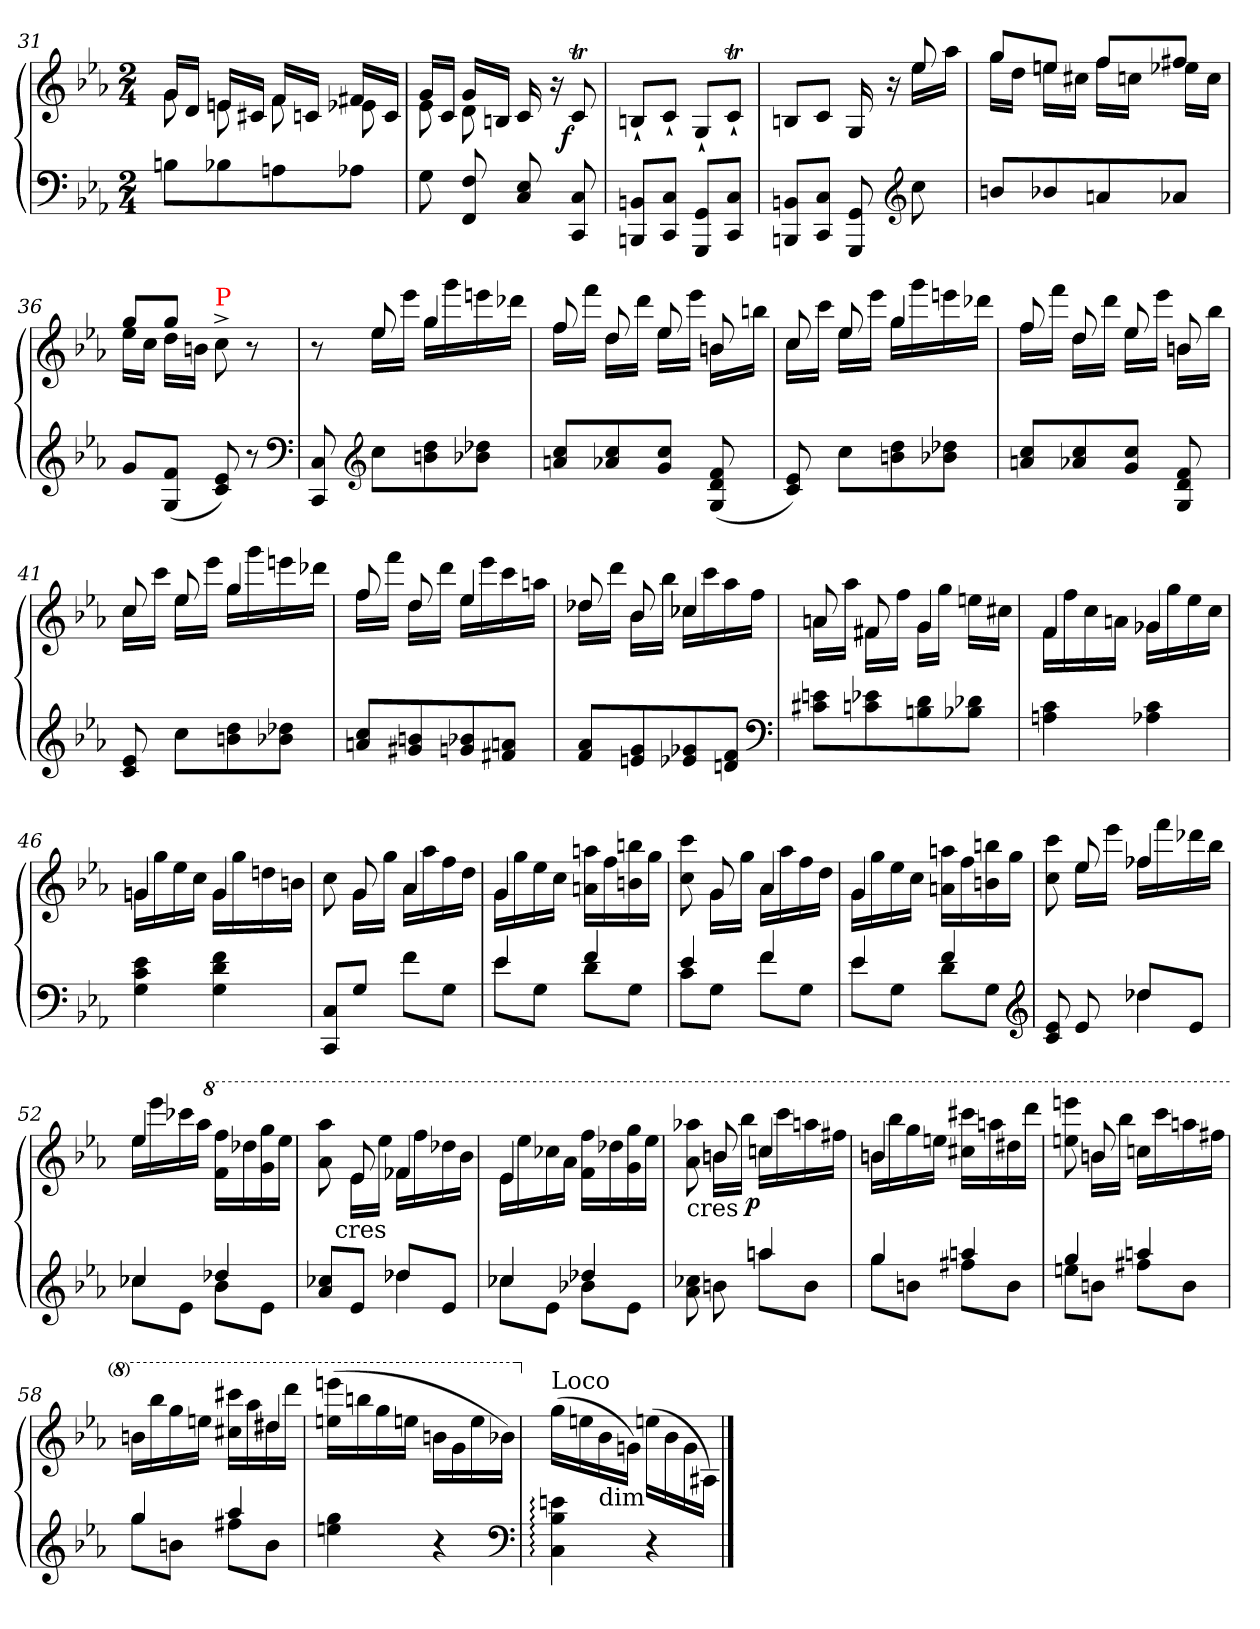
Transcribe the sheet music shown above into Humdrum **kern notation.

**kern	**kern	**dynam
*part1	*part1	*part1
*staff2	*staff1	*staff1/2
*clefF4	*clefG2	*
*k[b-e-a-]	*k[b-e-a-]	*
*c:	*c:	*
*M2/4	*M2/4	*
=31	=31	=31
*	*^	*
8Bn\L	16gLL	8g\	.
.	16d/JJ	.	.
8B-X	16enLL	8en\	.
.	16c#X/JJ	.	.
8An	16fLL	8f\	.
.	16cn/JJ	.	.
8A-XJ	16f#X/LL	8e-X\	.
.	16cJJ	.	.
=32	=32	=32	=32
8G\	16gLL	8e-\	.
.	16c/JJ	.	.
8F/ 8FF/	16gLL	8d\	.
.	16Bn/JJ	.	.
8E-/ 8C/	16c/	4ryy	.
.	16r	.	.
!	!	!	!LO:DY:b:rj
8C/ 8CC/	8cT	.	f
*	*v	*v	*
=33	=33	=33
8BBn/ 8BBBn/L	8Bn`>L	.
8C/ 8CC/J	8c`>J	.
8GG/ 8GGG/L	8G`>L	.
8C/ 8CC/J	8cT`>J	.
=34	=34	=34
*	*^	*
8BBn/ 8BBBn/L	8BnL	4.ryy	.
8C 8CCJ	8cJ	.	.
8GG 8GGG	16G	.	.
.	16r	.	.
*clefG2	*	*	*
8cc\	8ee-/	16ee-LL	.
.	.	16aa-\JJ	.
=35	=35	=35	=35
8bn/L	8ggL	16ggLL	.
.	.	16ddJJ	.
8b-X/	8eenJ	16eenLL	.
.	.	16cc#XJJ	.
8an/	8ffL	16ffLL	.
.	.	16ccnJJ	.
8a-X/J	8ff#XJ	16ee-XLL	.
.	.	16ccJJ	.
=36	=36	=36	=36
8g/L	8ggL	16ee-LL	.
.	.	16ccJJ	.
(>8f/ 8G/J	8ggJ	16ddLL	.
.	.	16bnJJ	.
!	!LO:TX:a:color=red:t=P	!	!
8e-/ 8c/)	4ryy	8cc^<	.
8r	.	8r	.
*clefF4	*	*	*
=37	=37	=37	=37
8C/ 8CC/	8r	8ryy	.
*clefG2	*	*	*
8cc\L	8ee-/	16ee-\LL	.
.	.	16eee-\JJ	.
8dd\ 8bn\	4gg/	16gg\LL	.
.	.	16ggg\	.
8dd-X 8b-XJ	.	16eeen\	.
.	.	16ddd-X\JJ	.
=38	=38	=38	=38
8cc/ 8an/L	8ff/	16ff\LL	.
.	.	16fff\JJ	.
8cc/ 8a-X/	8dd/	16dd\LL	.
.	.	16dddJJ	.
8cc/ 8g/J	8ee-/	16ee-\LL	.
.	.	16eee-JJ	.
(>8f/ 8d/ 8G/	8bn/	16bn\LL	.
.	.	16bb\JJ	.
=39	=39	=39	=39
8e-/ 8c/)	8cc/	16cc\LL	.
.	.	16cccJJ	.
8ccL	8ee-/	16ee-\LL	.
.	.	16eee-JJ	.
8dd\ 8bn\	4gg/	16gg\LL	.
.	.	16ggg\	.
8dd-X\ 8b-X\J	.	16eeen\	.
.	.	16ddd-XJJ	.
=40	=40	=40	=40
8cc/ 8an/L	8ff/	16ff\LL	.
.	.	16fffJJ	.
8cc/ 8a-X/	8dd/	16dd\LL	.
.	.	16dddJJ	.
8cc/ 8g/J	8ee-/	16ee-\LL	.
.	.	16eee-JJ	.
8f/ 8d/ 8G/	8bn/	16bn\LL	.
.	.	16bb-JJ	.
=41	=41	=41	=41
8e- 8c	8cc/	16cc\LL	.
.	.	16cccJJ	.
8ccL	8ee-/	16ee-\LL	.
.	.	16eee-JJ	.
8dd\ 8bn\	4gg/	16gg\LL	.
.	.	16ggg	.
8dd-X 8b-XJ	.	16eeen	.
.	.	16ddd-XJJ	.
=42	=42	=42	=42
8cc/ 8an/L	8ff/	16ff\LL	.
.	.	16fffJJ	.
8bn/ 8g#/	8dd/	16dd\LL	.
.	.	16dddJJ	.
8b-X/ 8g/	4ee-/	16ee-\LL	.
.	.	16eee-	.
8an/ 8f#X/J	.	16ccc	.
.	.	16aanJJ	.
=43	=43	=43	=43
8a-/ 8f/L	8dd-X/	16dd-X\LL	.
.	.	16dddJJ	.
8g 8en	8b-/	16b-\LL	.
.	.	16bb-JJ	.
8g-X/ 8e-X/	4cc-X/	16cc-X\LL	.
.	.	16ccc	.
8f 8dnJ	.	16aa-	.
.	.	16ffJJ	.
*clefF4	*	*	*
=44	=44	=44	=44
8en\ 8c#X\L	8an/	16an\LL	.
.	.	16aa-JJ	.
8e-X\ 8cn\	8f#X/	16f#X\LL	.
.	.	16ffJJ	.
8d 8Bn	4g/	16g\LL	.
.	.	16ggJJ	.
8d-X 8B-XJ	.	16eenLL	.
.	.	16cc#XJJ	.
=45	=45	=45	=45
4c\ 4An\	4f/	16f\LL	.
.	.	16ff	.
.	.	16cc	.
.	.	16anJJ	.
4c\ 4A-X\	4g-X/	16g-X\LL	.
.	.	16gg	.
.	.	16ee-	.
.	.	16ccJJ	.
=46	=46	=46	=46
4e-\ 4c\ 4G\	4gn/	16gn\LL	.
.	.	16gg	.
.	.	16ee-	.
.	.	16ccJJ	.
4f\ 4d\ 4G\	4g/	16g\LL	.
.	.	16gg	.
.	.	16ddn	.
.	.	16bnJJ	.
=47	=47	=47	=47
8C/ 8CC/L	8ryy	8cc\	.
8GJ	8g/	16g\LL	.
.	.	16ggJJ	.
8fL	4a-/	16a-\LL	.
.	.	16aa-	.
8G\J	.	16ff	.
.	.	16ddJJ	.
=48	=48	=48	=48
*^	*	*	*
4e-	8e-L	4g/	16g\LL	.
.	.	.	16gg	.
.	8G\J	.	16ee-	.
.	.	.	16ccJJ	.
4f/	8d\L	4ryy	16aa\ 16an\LL	.
.	.	.	16ff	.
.	8GJ	.	16bb 16bn	.
.	.	.	16ggJJ	.
=49	=49	=49	=49	=49
4e-/	8c\L	8ryy	8ccc\ 8cc\	.
.	8GJ	8g/	16g\LL	.
.	.	.	16ggJJ	.
4f	8fL	4a-/	16a-\LL	.
.	.	.	16aa-	.
.	8G\J	.	16ff	.
.	.	.	16ddJJ	.
=50	=50	=50	=50	=50
4e-	8e-L	4g/	16g\LL	.
.	.	.	16gg	.
.	8GJ	.	16ee-	.
.	.	.	16ccJJ	.
4f/	8dL	4ryy	16aa\ 16an\LL	.
.	.	.	16ff	.
.	8GJ	.	16bb 16bn	.
.	.	.	16ggJJ	.
*clefG2	*	*	*	*
=51	=51	=51	=51	=51
8e-/ 8c/	4ryy	8ryy	8ccc\ 8cc\	.
8e-/	.	8ee-/	16ee-\LL	.
.	.	.	16eee-JJ	.
8dd-X/L	4dd-X\	4ff-X/	16ff-X\LL	.
.	.	.	16fff	.
8e-J	.	.	16ddd-X	.
.	.	.	16bb-JJ	.
=52	=52	=52	=52	=52
4cc-X/	8cc-X\L	4ee-/	16ee-\LL	.
.	.	.	16eee-	.
.	8e-J	.	16ccc-X	.
.	.	.	16aa-JJ	.
*	*	*8va	*	*
4dd-X/	8b-\L	4ryy	16fff\ 16ff\LL	.
.	.	.	16ddd-X	.
.	8e-J	.	16ggg 16gg	.
.	.	.	16eee-JJ	.
=53	=53	=53	=53	=53
*	*	*	*^	*
8cc-X/ 8a-/L	4ryy	8ryy	8aaa-\ 8aa-\	16ryy	.
!	!	!	!	!LO:TX:b:t=cres	!
.	.	.	.	4..ryy	.
8e-J	.	8ee-/	16ee-\LL	.	.
.	.	.	16eee-JJ	.	.
8dd-X/L	4dd-X\	4ff-X/	16ff-X\LL	.	.
.	.	.	16fff	.	.
8e-J	.	.	16ddd-X	.	.
.	.	.	16bb-JJ	.	.
*	*	*	*v	*v	*
=54	=54	=54	=54	=54
4cc-X	8cc-XL	4ee-/	16ee-\LL	.
.	.	.	16eee-	.
.	8e-\J	.	16ccc-X	.
.	.	.	16aa-JJ	.
4dd-X	8b-X\L	4ryy	16fff\ 16ff\LL	.
.	.	.	16ddd-X	.
.	8e-J	.	16ggg 16gg	.
.	.	.	16eee-JJ	.
=55	=55	=55	=55	=55
!	!	!LO:TX:b:t=cres	!	!
4ryy	8cc-X\ 8a-\	8ryy	8aaa-X\ 8aa-\	.
.	8bn\	8bbn/	16bbn\LL	.
.	.	.	16bbb-JJ	.
!	!	!	!	!LO:DY:b:rj
4aan	8aanL	4cccn/	16cccn\LL	p
.	.	.	16cccc	.
.	8bJ	.	16aaan	.
.	.	.	16fff#XJJ	.
=56	=56	=56	=56	=56
4gg	8ggL	4bbn/	16bbn\LL	.
.	.	.	16bbb-	.
.	8bJ	.	16ggg	.
.	.	.	16eeenJJ	.
4aan/	8ff#X\L	8ryy	16cccc#X\ 16ccc#X\LL	.
.	.	.	16aaan	.
.	8bJ	8ryy	16ddd#X	.
.	.	.	16ddddJJ	.
=57	=57	=57	=57	=57
4gg/	8eenL	8ryy	8eeee\ 8eeen\	.
.	8bJ	8bbn/	16bbn\LL	.
.	.	.	16bbb-JJ	.
4aan	8ff#XL	4ryy	16cccn\LL	.
.	.	.	16cccc	.
.	8bJ	.	16aaan	.
.	.	.	16fff#XJJ	.
=58	=58	=58	=58	=58
4gg	8ggL	4ryy	16bbn\LL	.
.	.	.	16bbb-	.
.	8bJ	.	16ggg	.
.	.	.	16eeenJJ	.
4aa-	8ff#X\L	8ryy	16cccc#X\ 16ccc#X\LL	.
.	.	.	16aaa-	.
!	!	!LO:N:vis=4	!	!
.	8bJ	8ddd#X/	16ddd#X	.
.	.	.	16ddddJJ	.
*v	*v	*	*	*
=59	=59	=59	=59
!	!LO:TX:b:t=dim	!	!
*	*v	*v	*
4gg\ 4een\	(>16eeeen\ 16eeen\LL	.
.	16bbbn	.
.	16ggg	.
.	16eeenJJ	.
4r	16bbn\LL	.
.	16gg	.
.	16eee	.
.	16bb-XJJ)	.
*clefF4	*	*
=60	=60	=60
*	*X8va	*
!	!LO:TX:a:t=Loco	!
4en:\ 4B-:\ 4C:\	(>16ggLL	.
.	16een	.
!	!LO:TX:b:t=dim	!
.	16b-	.
.	16gnJJ)	.
4r	(>16een\LL	.
.	16b-	.
.	16g	.
.	16A#XJJ)	.
==	==	==
*-	*-	*-
